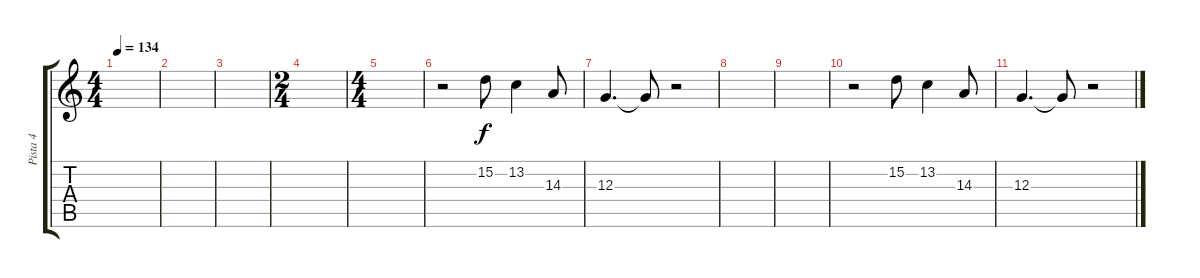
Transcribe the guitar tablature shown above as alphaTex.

\track ("Pista 4" "Pista 4") {instrument trumpet}
\staff {score tabs}
\tuning (E4 B3 G3 D3 A2 E2) {hide}
\ts (4 4)
\tempo 134
\clef g2
\ks c
|
|
|
\ts (2 4)
|
\ts (4 4)
|
r.2 15.2.8 13.2.4 14.3.8 |
12.3.4{d} 12.3{t}.8 r.2 |
|
|
r.2 15.2.8 13.2.4 14.3.8 |
12.3.4{d} 12.3{t}.8 r.2
